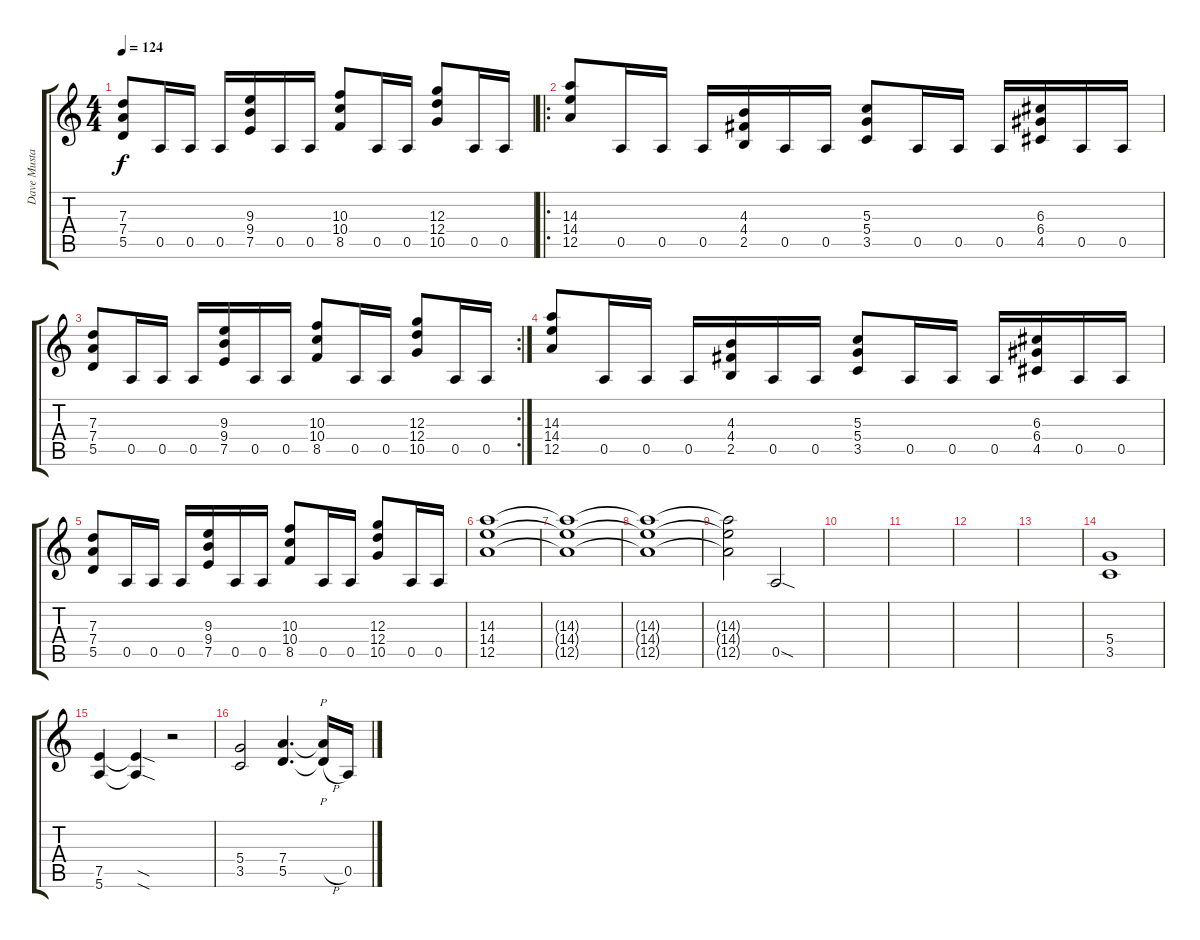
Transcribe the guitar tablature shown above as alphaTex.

\track ("Dave Mustaine" "Dave Musta") {instrument distortionguitar}
\staff {score tabs}
\tuning (E4 B3 G3 D3 A2 E2) {hide}
\ts (4 4)
\tempo 124
\clef g2
\ks c
(7.3 7.4 5.5).8{dy f} 0.5.16 0.5.16 0.5.16 (9.3 9.4 7.5).16 0.5.16 0.5.16 (10.3 10.4 8.5).8 0.5.16 0.5.16 (12.3 12.4 10.5).8 0.5.16 0.5.16 |
\ro
(14.3 14.4 12.5).8 0.5.16 0.5.16 0.5.16 (4.3 4.4 2.5).16 0.5.16 0.5.16 (5.3 5.4 3.5).8 0.5.16 0.5.16 0.5.16 (6.3 6.4 4.5).16 0.5.16 0.5.16 |
\rc 2
(7.3 7.4 5.5).8 0.5.16 0.5.16 0.5.16 (9.3 9.4 7.5).16 0.5.16 0.5.16 (10.3 10.4 8.5).8 0.5.16 0.5.16 (12.3 12.4 10.5).8 0.5.16 0.5.16 |
(14.3 14.4 12.5).8 0.5.16 0.5.16 0.5.16 (4.3 4.4 2.5).16 0.5.16 0.5.16 (5.3 5.4 3.5).8 0.5.16 0.5.16 0.5.16 (6.3 6.4 4.5).16 0.5.16 0.5.16 |
(7.3 7.4 5.5).8 0.5.16 0.5.16 0.5.16 (9.3 9.4 7.5).16 0.5.16 0.5.16 (10.3 10.4 8.5).8 0.5.16 0.5.16 (12.3 12.4 10.5).8 0.5.16 0.5.16 |
(14.3 14.4 12.5).1 |
(14.3{t} 14.4{t} 12.5{t}).1 |
(14.3{t} 14.4{t} 12.5{t}).1 |
(14.3{t} 14.4{t} 12.5{t}).2 0.5{sod}.2 |
|
|
|
|
(5.4 3.5).1{volume 13} |
(7.5 5.6).4 (7.5{sod t} 5.6{sod t}).4 r.2 |
(5.4 3.5).2 (7.4 5.5).4{d} (7.4{t} 5.5{h t}).16{p} 0.5.16
